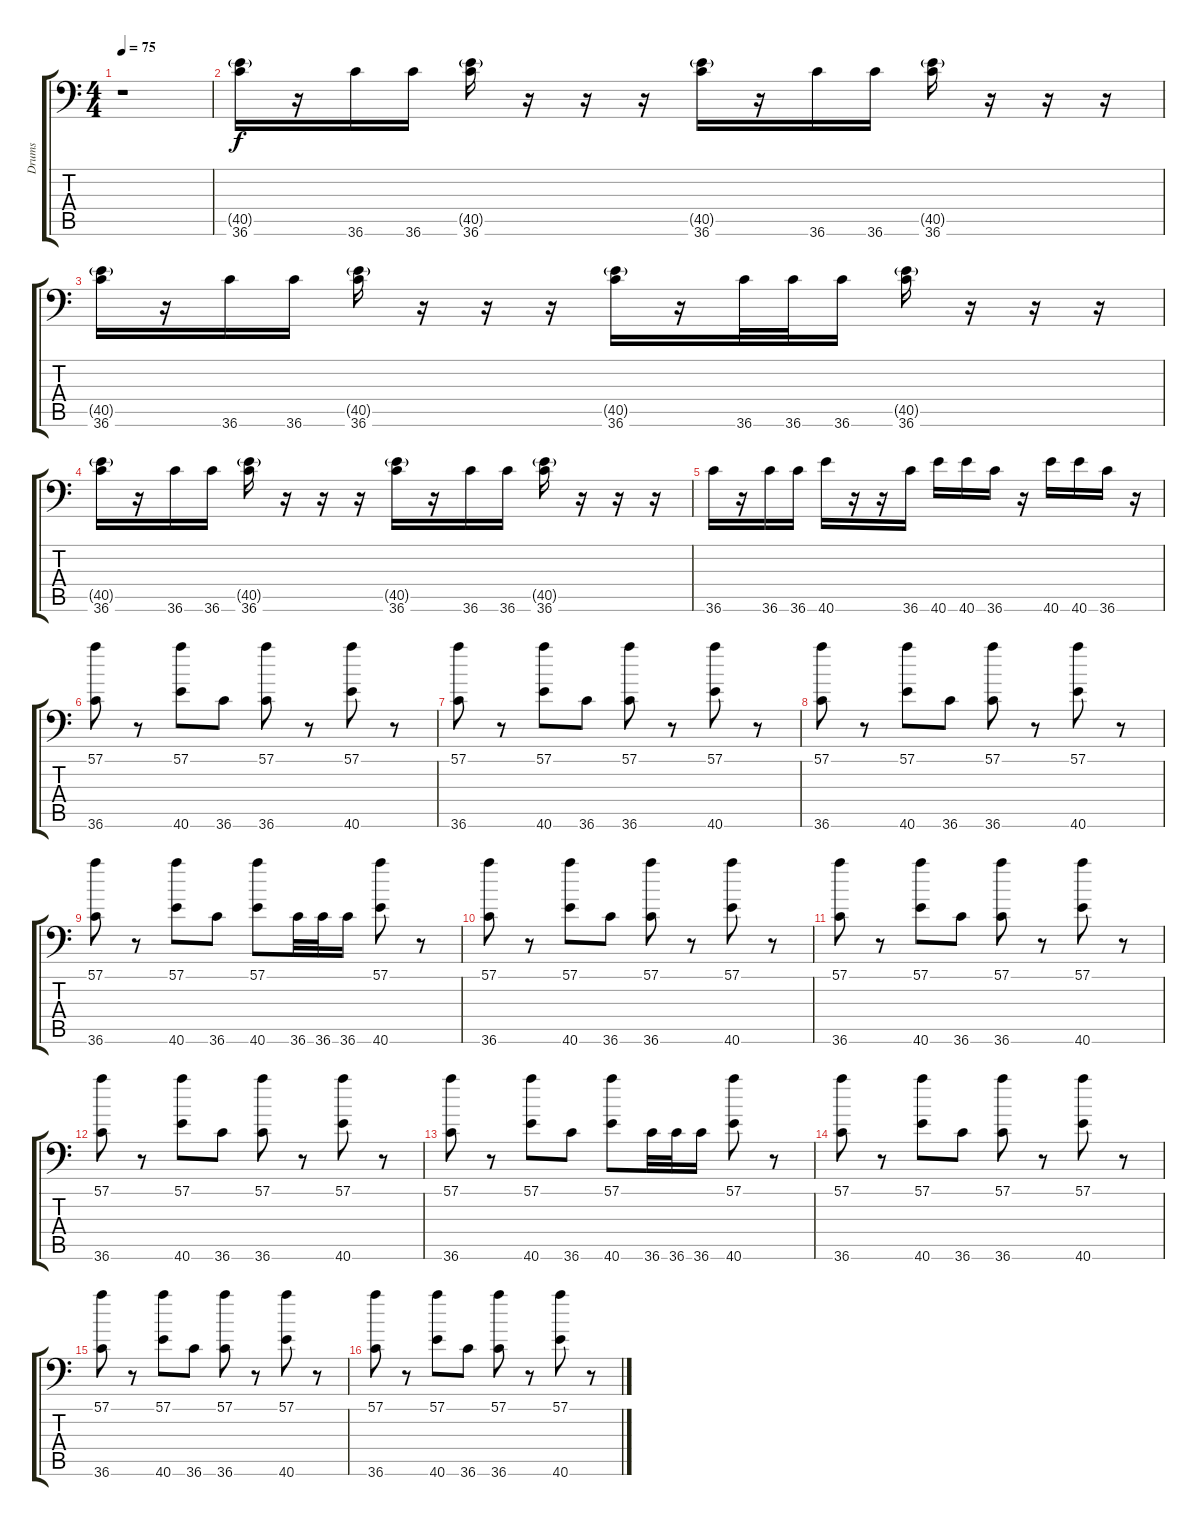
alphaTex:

\track ("Drums" "Drums") {instrument acousticgrandpiano}
\staff {score tabs}
\tuning (C-1 C-1 C-1 C-1 C-1 C-1) {hide}
\ts (4 4)
\tempo 75
\clef f4
\ks c
r.1{dy f} |
(40.5{g} 36.6).16 r.16 36.6.16 36.6.16 (40.5{g} 36.6).16 r.16 r.16 r.16 (40.5{g} 36.6).16 r.16 36.6.16 36.6.16 (40.5{g} 36.6).16 r.16 r.16 r.16 |
(40.5{g} 36.6).16 r.16 36.6.16 36.6.16 (40.5{g} 36.6).16 r.16 r.16 r.16 (40.5{g} 36.6).16 r.16 36.6.32 36.6.32 36.6.16 (40.5{g} 36.6).16 r.16 r.16 r.16 |
(40.5{g} 36.6).16 r.16 36.6.16 36.6.16 (40.5{g} 36.6).16 r.16 r.16 r.16 (40.5{g} 36.6).16 r.16 36.6.16 36.6.16 (40.5{g} 36.6).16 r.16 r.16 r.16 |
36.6.16 r.16 36.6.16 36.6.16 40.6.16 r.16 r.16 36.6.16 40.6.16 40.6.16 36.6.16 r.16 40.6.16 40.6.16 36.6.16 r.16 |
(57.1 36.6).8 r.8 (57.1 40.6).8 36.6.8 (57.1 36.6).8 r.8 (57.1 40.6).8 r.8 |
(57.1 36.6).8 r.8 (57.1 40.6).8 36.6.8 (57.1 36.6).8 r.8 (57.1 40.6).8 r.8 |
(57.1 36.6).8 r.8 (57.1 40.6).8 36.6.8 (57.1 36.6).8 r.8 (57.1 40.6).8 r.8 |
(57.1 36.6).8 r.8 (57.1 40.6).8 36.6.8 (57.1 40.6).8 36.6.32 36.6.32 36.6.16 (57.1 40.6).8 r.8 |
(57.1 36.6).8 r.8 (57.1 40.6).8 36.6.8 (57.1 36.6).8 r.8 (57.1 40.6).8 r.8 |
(57.1 36.6).8 r.8 (57.1 40.6).8 36.6.8 (57.1 36.6).8 r.8 (57.1 40.6).8 r.8 |
(57.1 36.6).8 r.8 (57.1 40.6).8 36.6.8 (57.1 36.6).8 r.8 (57.1 40.6).8 r.8 |
(57.1 36.6).8 r.8 (57.1 40.6).8 36.6.8 (57.1 40.6).8 36.6.32 36.6.32 36.6.16 (57.1 40.6).8 r.8 |
(57.1 36.6).8 r.8 (57.1 40.6).8 36.6.8 (57.1 36.6).8 r.8 (57.1 40.6).8 r.8 |
(57.1 36.6).8 r.8 (57.1 40.6).8 36.6.8 (57.1 36.6).8 r.8 (57.1 40.6).8 r.8 |
(57.1 36.6).8 r.8 (57.1 40.6).8 36.6.8 (57.1 36.6).8 r.8 (57.1 40.6).8 r.8
